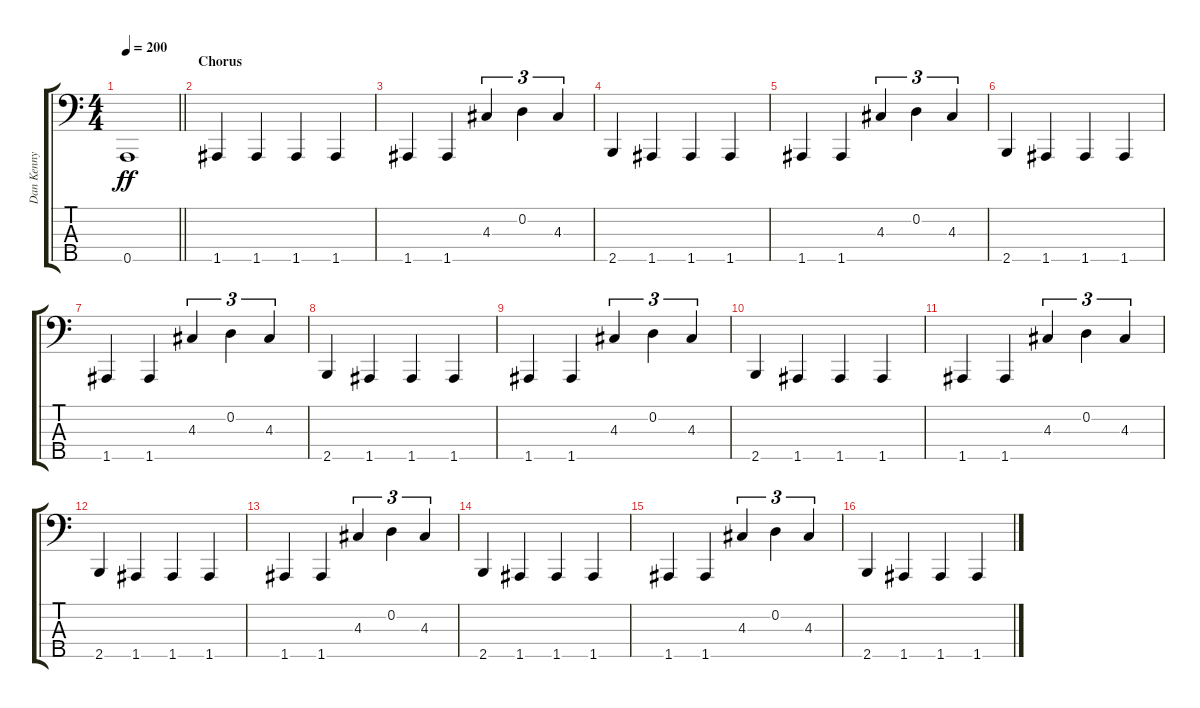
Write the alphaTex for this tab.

\track ("Dan Kenny" "Dan Kenny") {instrument electricbassfinger}
\staff {score tabs}
\tuning (G2 D2 A1 E1 A0) {hide}
\ts (4 4)
\tempo 200
\clef f4
\barLineRight lightlight
\ks c
0.5{t}.1{dy ff} |
\section ("" "Chorus")
1.5.4 1.5.4 1.5.4 1.5.4 |
1.5.4 1.5.4 4.3.4{tu (3 2)} 0.2.4{tu (3 2)} 4.3.4{tu (3 2)} |
2.5.4 1.5.4 1.5.4 1.5.4 |
1.5.4 1.5.4 4.3.4{tu (3 2)} 0.2.4{tu (3 2)} 4.3.4{tu (3 2)} |
2.5.4 1.5.4 1.5.4 1.5.4 |
1.5.4 1.5.4 4.3.4{tu (3 2)} 0.2.4{tu (3 2)} 4.3.4{tu (3 2)} |
2.5.4 1.5.4 1.5.4 1.5.4 |
1.5.4 1.5.4 4.3.4{tu (3 2)} 0.2.4{tu (3 2)} 4.3.4{tu (3 2)} |
2.5.4 1.5.4 1.5.4 1.5.4 |
1.5.4 1.5.4 4.3.4{tu (3 2)} 0.2.4{tu (3 2)} 4.3.4{tu (3 2)} |
2.5.4 1.5.4 1.5.4 1.5.4 |
1.5.4 1.5.4 4.3.4{tu (3 2)} 0.2.4{tu (3 2)} 4.3.4{tu (3 2)} |
2.5.4 1.5.4 1.5.4 1.5.4 |
1.5.4 1.5.4 4.3.4{tu (3 2)} 0.2.4{tu (3 2)} 4.3.4{tu (3 2)} |
2.5.4 1.5.4 1.5.4 1.5.4
